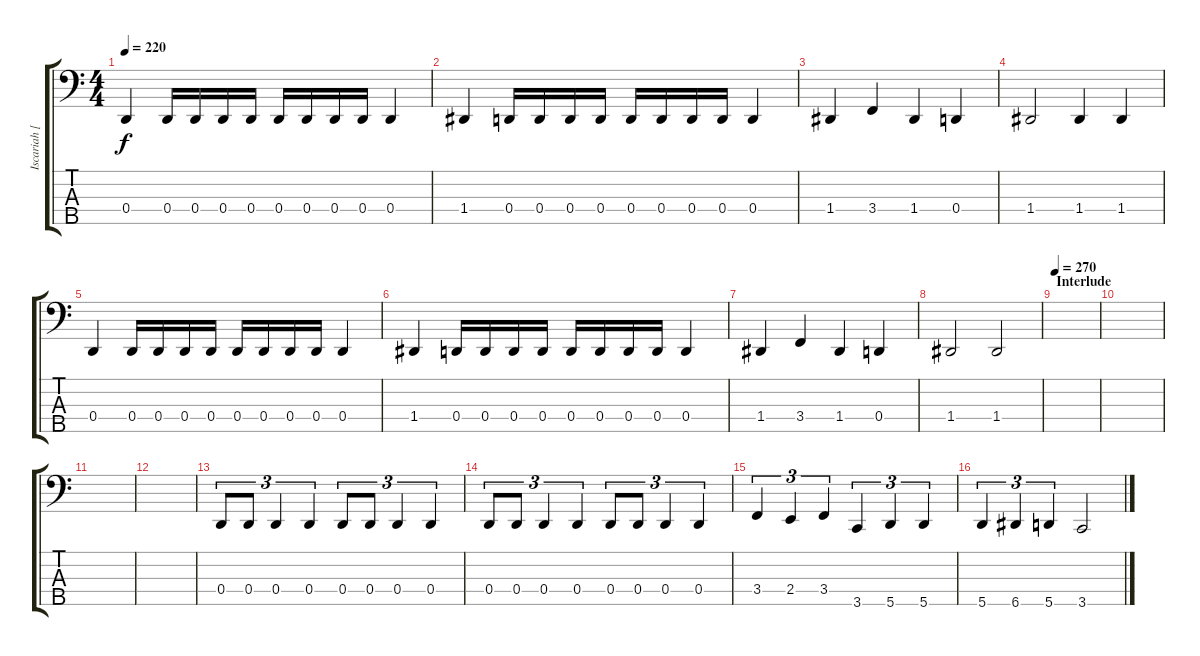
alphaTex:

\track ("Iscariah [Bass]" "Iscariah [") {instrument electricbasspick}
\staff {score tabs}
\tuning (F2 C2 G1 D1 A0) {hide}
\ts (4 4)
\tempo 220
\clef f4
\ks c
0.4.4{dy f} 0.4.16 0.4.16 0.4.16 0.4.16 0.4.16 0.4.16 0.4.16 0.4.16 0.4.4 |
1.4.4 0.4.16 0.4.16 0.4.16 0.4.16 0.4.16 0.4.16 0.4.16 0.4.16 0.4.4 |
1.4.4 3.4.4 1.4.4 0.4.4 |
1.4.2 1.4.4 1.4.4 |
0.4.4 0.4.16 0.4.16 0.4.16 0.4.16 0.4.16 0.4.16 0.4.16 0.4.16 0.4.4 |
1.4.4 0.4.16 0.4.16 0.4.16 0.4.16 0.4.16 0.4.16 0.4.16 0.4.16 0.4.4 |
1.4.4 3.4.4 1.4.4 0.4.4 |
1.4.2 1.4.2 |
\section ("" "Interlude")
\tempo 270
|
|
|
|
0.4.8{tu (3 2)} 0.4.8{tu (3 2)} 0.4.4{tu (3 2)} 0.4.4{tu (3 2)} 0.4.8{tu (3 2)} 0.4.8{tu (3 2)} 0.4.4{tu (3 2)} 0.4.4{tu (3 2)} |
0.4.8{tu (3 2)} 0.4.8{tu (3 2)} 0.4.4{tu (3 2)} 0.4.4{tu (3 2)} 0.4.8{tu (3 2)} 0.4.8{tu (3 2)} 0.4.4{tu (3 2)} 0.4.4{tu (3 2)} |
3.4.4{tu (3 2)} 2.4.4{tu (3 2)} 3.4.4{tu (3 2)} 3.5.4{tu (3 2)} 5.5.4{tu (3 2)} 5.5.4{tu (3 2)} |
5.5.4{tu (3 2)} 6.5.4{tu (3 2)} 5.5.4{tu (3 2)} 3.5.2
